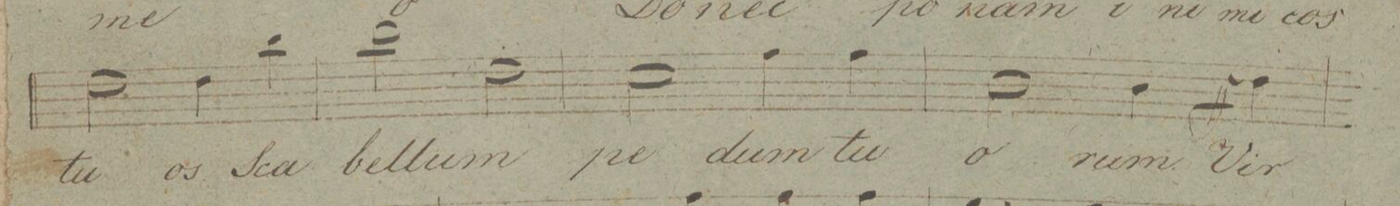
**kern	**text	**dynam
*I"Alto.	*	*
*clefC3	*	*
*k[]	*	*
*met(c|)	*	*
*M2/2	*	*
2e\	tu-	.
4e\	-os	.
4cc\	Sca-	.
=14	=14	=14
2cc\	-bel-	.
2e\	-lum	.
=15	=15	=15
2d\	pe-	.
4g\	-dum	.
4g\	tu-	.
=16	=16	=16
2c\	-o-	.
4c\	-rum	.
.	.	ff
4e\	Vir-	.
=17	=17	=17
*-	*-	*-
